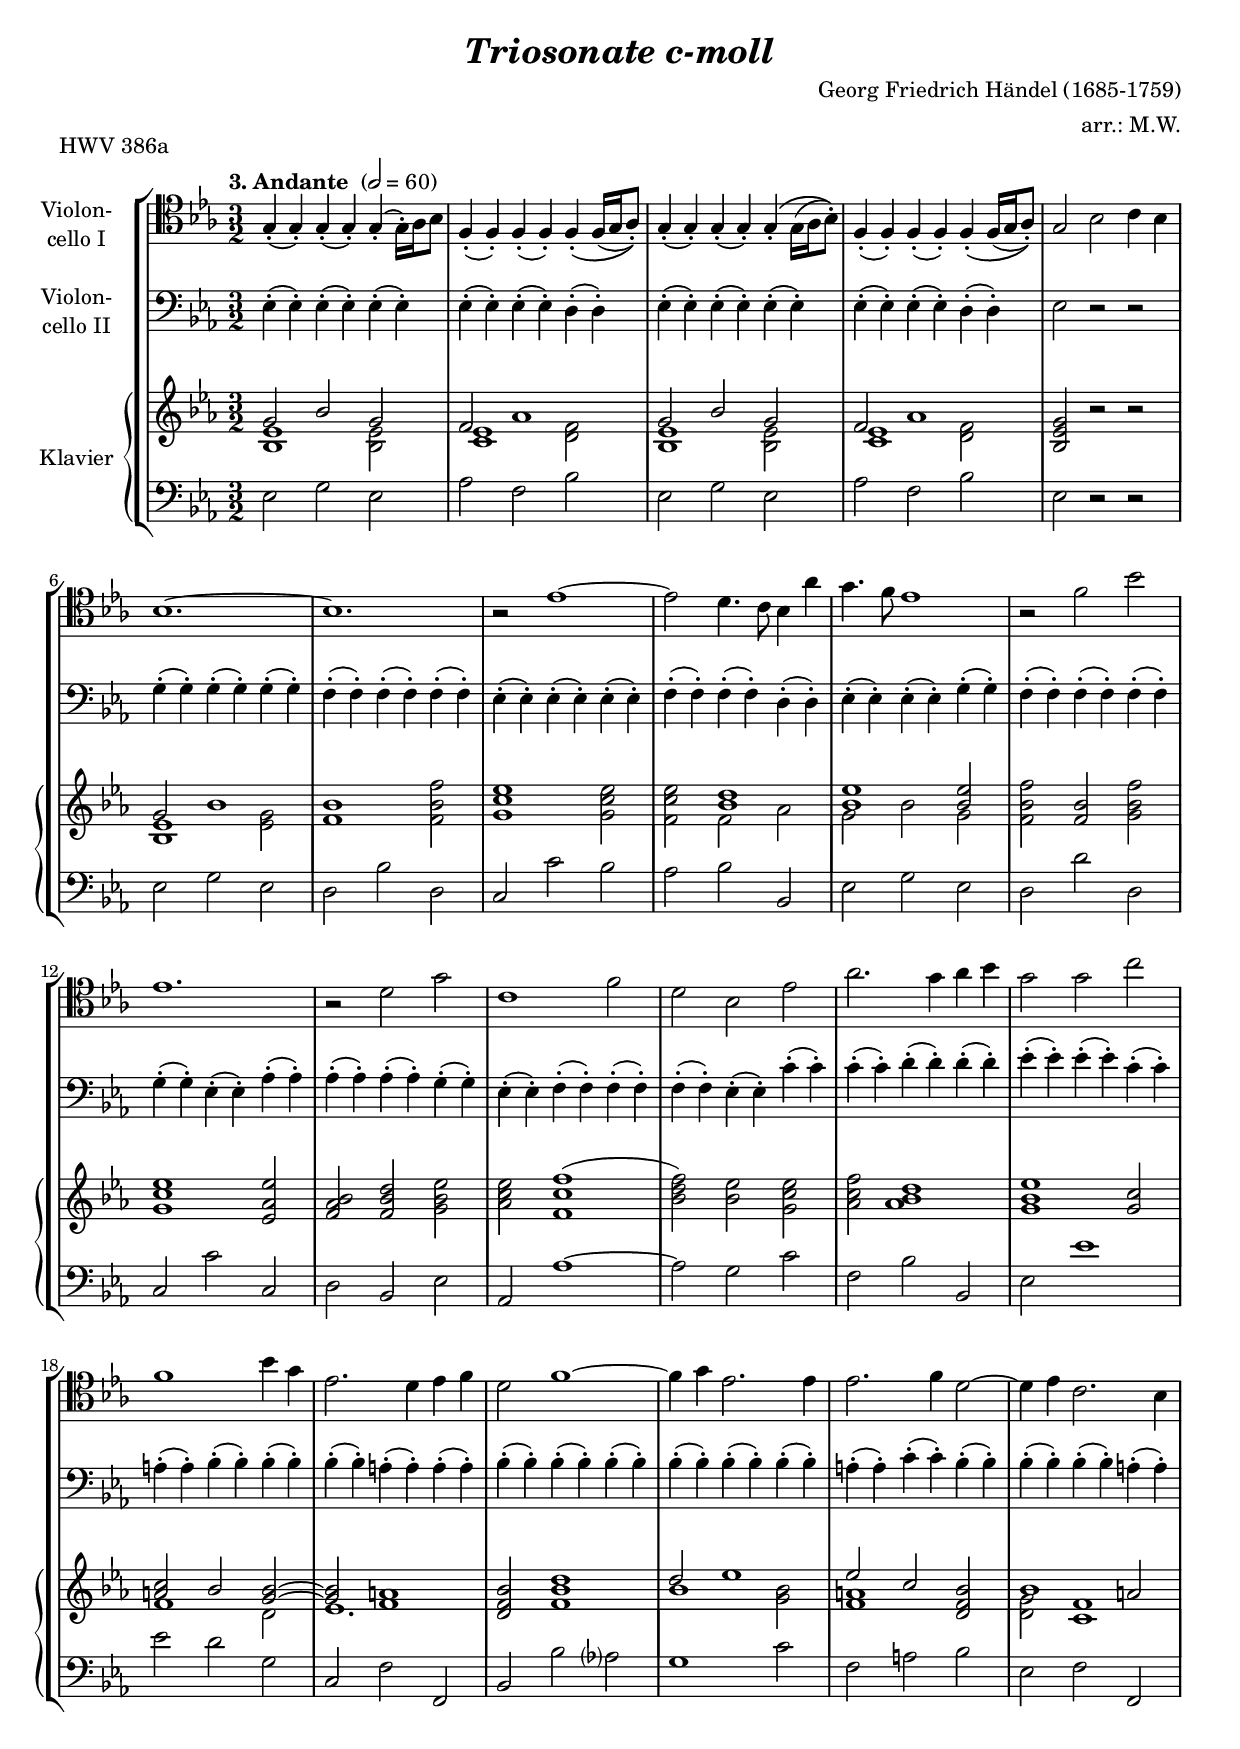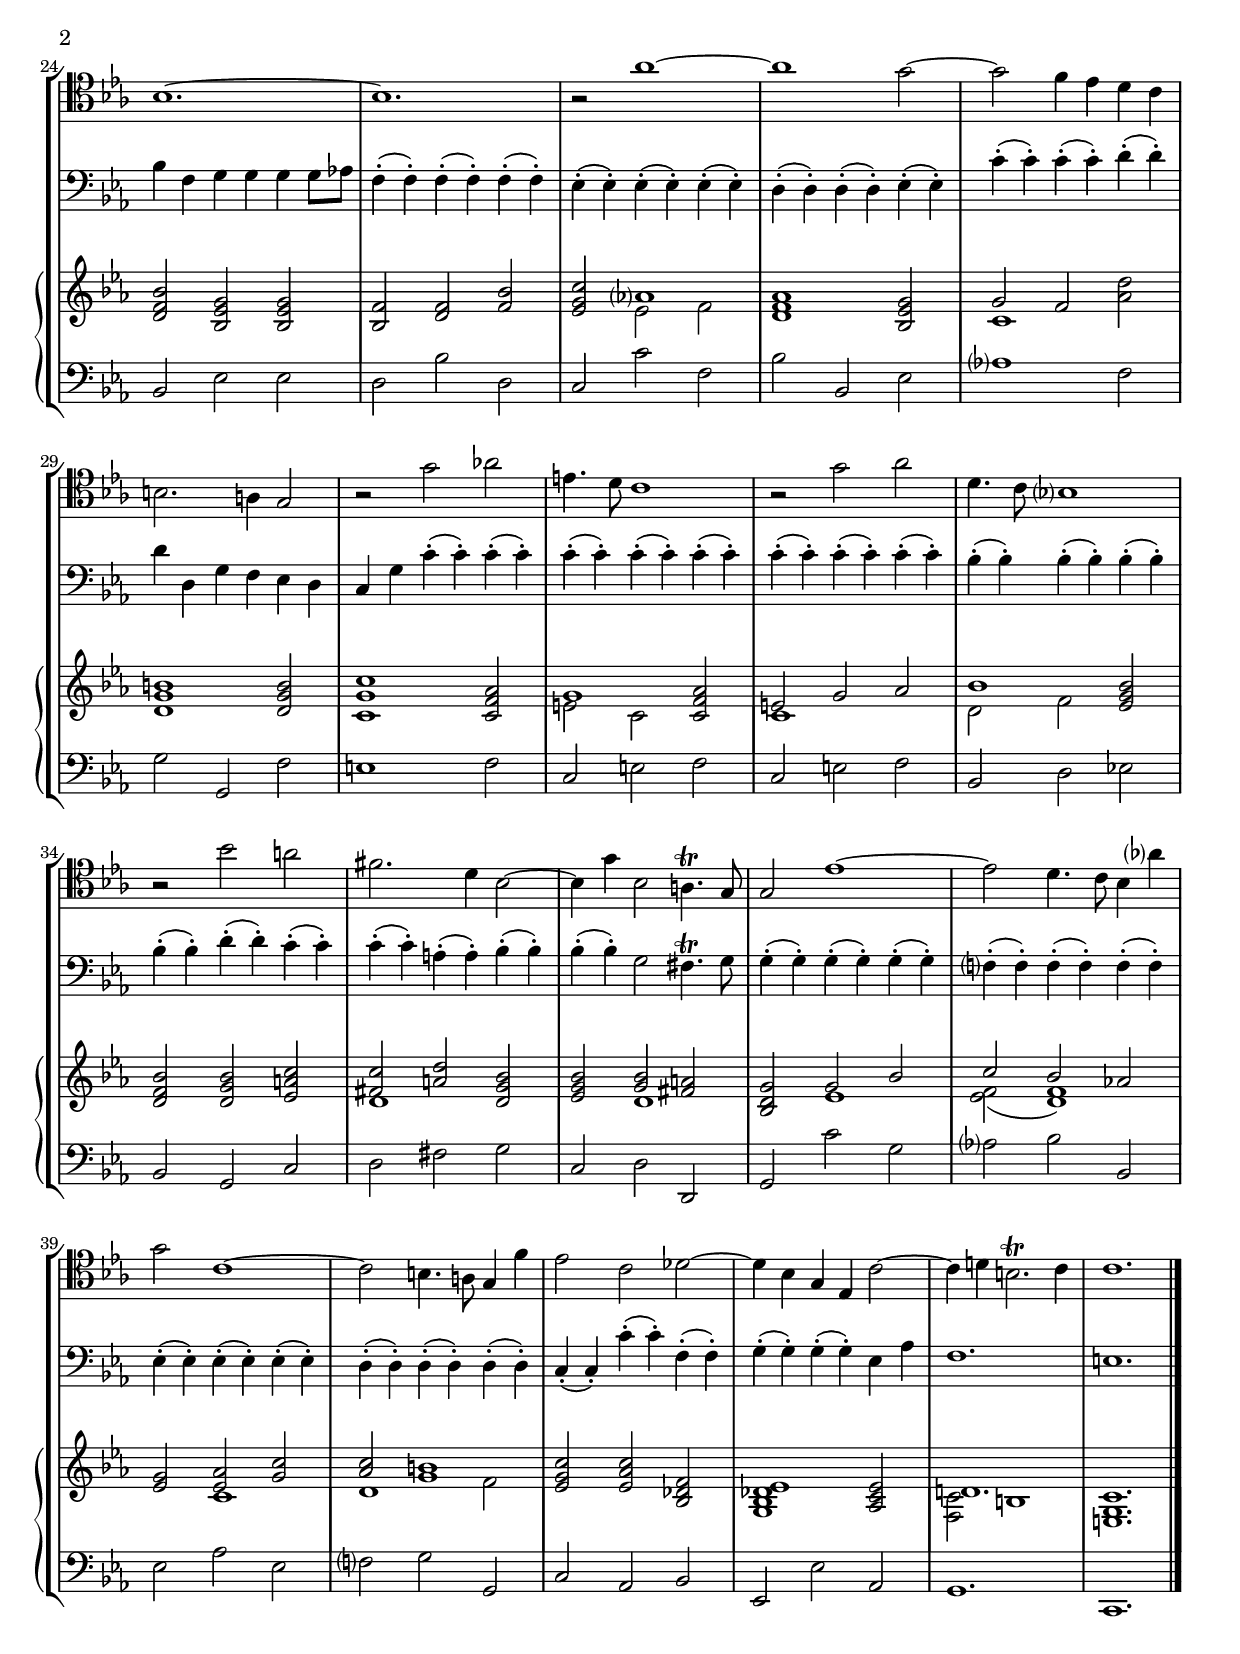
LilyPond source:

\version "2.18.2"
\include "deutsch.ly"
  
#(set-global-staff-size 19)

\header {
  title     = \markup \bold \italic "Triosonate c-moll"
  composer  = "Georg Friedrich Händel (1685-1759)"
  arranger  = "arr.: M.W."
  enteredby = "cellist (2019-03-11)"
  piece     = "HWV 386a"
}

voiceconsts = {
  \key c \minor
  \time 3/2
  \clef "bass"
%  \numericTimeSignature
  \compressFullBarRests
  % Set default beaming for all staves
%  \set Timing.beamExceptions = #'()
%  \set Timing.baseMoment     = #(ly:make-moment 1 4)
%  \set Timing.beatStructure  = #'(1 1 1 1)
  \tempo "3. Andante " 2=60
}

micl = "clarinet"
mifl = "flute"
miob = "oboe"
mifh = "french horn"
misx = "tenor sax"
mist = "string ensemble 1"
miba = "cello"
%mikl = "harpsichord"
mikl = "acoustic grand"

va = \relative c' {
  \voiceconsts
  \clef "tenor"
  
  g4(-. g)-. g(-. g)-. g(-. g16)-. as b8
  f4(-. f)-. f(-. f)-. f\(-. f16( g as8)\)-.
  g4(-. g)-. g(-. g)-. g\(-. g16( as b8)\)-.
  f4(-. f)-. f(-. f)-. f\(-. f16( g as8)\)-.
  g2 b c4 b

  b1.~
  b
  r2 es1~
  es2 d4. c8 b4 as'
  g4. f8 es1

  r2 f b
  es,1.
  r2 d g
  c,1 f2
  d b es

  as2. g4 as b
  g2 g c
  f,1 b4 g
  es2. d4 es f
  d2 f1~
  f4 g es2. es4

  es2. f4 d2~
  d4 es c2. b4
  b1.~
  b
  r2 as'1~

  as g2~
  g f4 es d c
  h2. a4 g2
  r g' as!
  e4. d8 c1
  r2 g' as

  d,4. c8 b?1
  r2 b' a
  fis2. d4 b2~
  b4 g' b,2 a4.\trill g8
  g2 es'1~
  es2 d4. c8 b4 as'?

  g2 c,1~
  c2 h4. a8 g4 f'
  es2 c des~
  des4 b g es c'2~
  c4 d! h2.\trill c4
  c1. \bar "|."
}

vb = \relative c {
  \voiceconsts

  es4(-. es)-. es(-. es)-. es(-. es)-.
  es(-. es)-. es(-. es)-. d(-. d)-.
  es(-. es)-. es(-. es)-. es(-. es)-.
  es(-. es)-. es(-. es)-. d(-. d)-.
  es2 r r

  g4(-. g)-. g(-. g)-. g(-. g)-.
  f(-. f)-. f(-. f)-. f(-. f)-.
  es(-. es)-. es(-. es)-. es(-. es)-.
  f(-. f)-. f(-. f)-. d(-. d)-.
  es(-. es)-. es(-. es)-. g(-. g)-.

  f(-. f)-. f(-. f)-. f(-. f)-.
  g(-. g)-. es(-. es)-. as(-. as)-.
  as(-. as)-. as(-. as)-. g(-. g)-.
  es(-. es)-. f(-. f)-. f(-. f)-.
  f(-. f)-. es(-. es)-. c'(-. c)-.

  c(-. c)-. d(-. d)-. d(-. d)-.
  es(-. es)-. es(-. es)-. c(-. c)-.
  a(-. a)-. b(-. b)-. b(-. b)-.
  b(-. b)-. a(-. a)-. a(-. a)-.
  b(-. b)-. b(-. b)-. b(-. b)-.
  b(-. b)-. b(-. b)-. b(-. b)-.
  
  a(-. a)-. c(-. c)-. b(-. b)-.
  b(-. b)-. b(-. b)-. a(-. a)-.
  b f g g g g8 as!
  f4(-. f)-. f(-. f)-. f(-. f)-.
  es(-. es)-. es(-. es)-. es(-. es)-.
  
  d(-. d)-. d(-. d)-. es(-. es)-.
  c'(-. c)-. c(-. c)-. d(-. d)-.
  d d, g f es d
  c g' c(-. c)-. c(-. c)-.
  c(-. c)-. c(-. c)-. c(-. c)-.
  c(-. c)-. c(-. c)-. c(-. c)-.

  b(-. b)-. b(-. b)-. b(-. b)-.
  b(-. b)-. d(-. d)-. c(-. c)-.
  c(-. c)-. a(-. a)-. b(-. b)-.
  b(-. b)-. g2 fis4.\trill g8
  g4(-. g)-. g(-. g)-. g(-. g)-.
  f?(-. f)-. f(-. f)-. f(-. f)-.

  es(-. es)-. es(-. es)-. es(-. es)-.
  d(-. d)-. d(-. d)-. d(-. d)-.
  c(-. c)-. c'(-. c)-. f,(-. f)-.
  g(-. g)-. g(-. g)-. es as
  f1.
  e \bar "|."
}

vc = \relative c'' {
  \voiceconsts
  \clef "treble"

  << {
    g2 b g
    f as1
    g2 b g
    f as1
  } \\ {
    <b, es>
    <b es>2
    <c es>1 <d f>2
    <b es>1 <b es>2
    <c es>1 <d f>2
  } >>
  <b es g> r r

  << { g' b1 } \\ { <b, es> <es g>2 } >>
  <f b>1 <f b f'>2
  <g c es>1 <g c es>2
  <f c' es>
  << {
    <b d>1
    <b es> <b es>2
  } \\ {
    f as
    g b g
  } >>

  <f b f'> <f b> <g b f'>
  <g c es>1 <es as es'>2
  <f as b> <f b d> <g b es>
  <as c es> <f c' f>1(
  <b d f>2) <b es> <g c es>

  <as c f> <as b d>1
  <g b es> <g c>2
  << {
    <a c> b <g b>~
    <g b> <f a>1
  } \\ {
    f d2
    es1.
  } >>
  <d f b>2 <f b d>1
  << {
    d'2 es1

    es2 c
  } \\ {
    b1 <g b>2

    <f a>1
  } >> <d f b>2

  << { b'1 a2 } \\ { <d, g> <c f>1 } >>
  <d f b>2 <b es g> <b es g>
  <b f'> <d f> <f b>
  <es g c> << as?1 \\ { es2 f } >>

  <d f as>1 <b es g>2
  << { g' f } \\ c1 >> <as' d>2
  <d, g h>1 <d g h>2
  <c g' c>1 <c f as>2
  << g'1 \\ { e2 c } >> <c f as>
  << { e g } \\ c,1 >> as'2

  << b1 \\ { d,2 f } >> <es g b>
  <d f b> <d g b> <es a c>
  << { <fis c'> <a d> } \\ d,1 >> <d g b>2
  <es g b> << { <g b> <fis a> } \\ d1 >>
  <b d g>2 << { g' b } \\ es,1 >>
  << { c'2 b as! } \\ { <es f>( <d f>1) } >>
  
  <es g>2 << { <es as> <g c> } \\ c,1 >>
  << { <as' c>2 <g h>1 } \\ { d f2 } >>
  <es g c> <es as c> <b des f>
  <g b des es>1 <as c es>2
  << d!1. \\ { <f, c'>2 h1 } >>
  <e, g c>1. \bar "|."
}

vd = \relative c {
  \voiceconsts

  es2 g es
  as f b
  es, g es
  as f b
  es, r r

  es g es
  d b' d,
  c c' b
  as b b,
  es g es

  d d' d,
  c c' c,
  d b es
  as, as'1~
  as2 g c

  f, b b,
  es es'1
  es2 d g,
  c, f f,
  b b' as?
  g1 c2

  f, a b
  es, f f,
  b es es
  d b' d,
  c c' f,

  b b, es
  as?1 f2
  g g, f'
  e1 f2
  c e f
  c e f

  b, d es!
  b g c
  d fis g
  c, d d,
  g c' g
  as? b b,

  es as es
  f? g g,
  c as b
  es, es' as,
  g1.
  c, \bar "|."
}


music = \new StaffGroup <<
      \new Staff {
	\set Staff.midiInstrument = \miba
	\set Staff.instrumentName = \markup \center-column { "Violon-" "cello I" }
	\transpose c c { \va }
      }

      \new Staff {
	\set Staff.midiInstrument = \miba
	\set Staff.instrumentName = \markup \center-column { "Violon-" "cello II" }
	\transpose c c { \vb }
      }

      \new PianoStaff <<
        \set PianoStaff.instrumentName = \markup \center-column { "Klavier" }
        \set PianoStaff.midiInstrument = \mikl
        \new Staff {
          \transpose c c { \vc }
        }
	
        \new Staff {
          \transpose c c { \vd }
        }
        >>
>>

\book {
  \score {
    \music
    \layout {}
  }

  \score {
    \unfoldRepeats \music

    \midi {
      \context {
        \Score
      }
    }
  }
}
